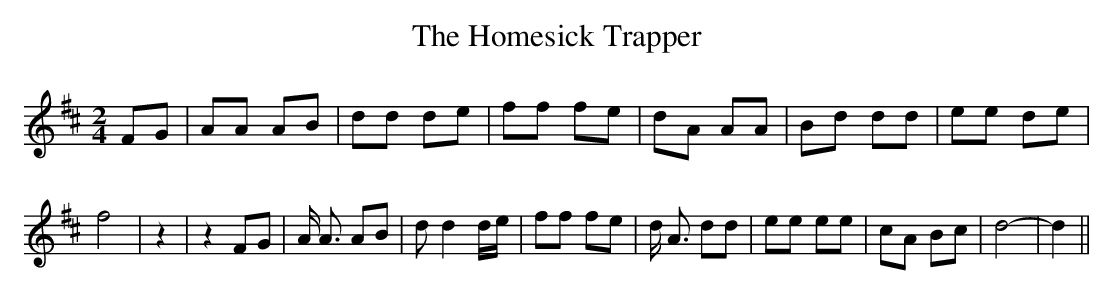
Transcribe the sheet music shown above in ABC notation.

X:1
T:The Homesick Trapper
M:2/4
L:1/8
K:D
 FG| AA AB| dd de| ff fe| dA AA| Bd dd| ee de| f4| z2| z2 FG| A/2 A3/2 AB|\
 d d2 d/2e/2| ff fe| d/2 A3/2 dd| ee ee| cA Bc| d4-| d2||
